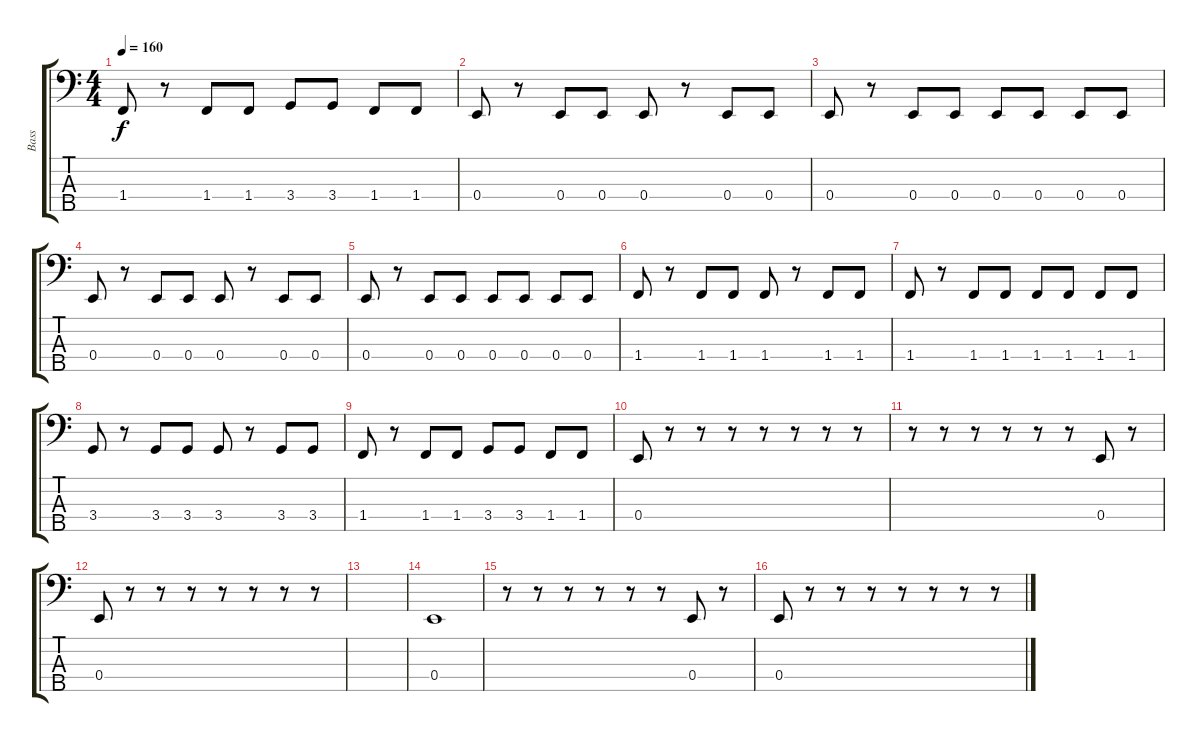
\track ("Bass" "Bass") {instrument electricbassfinger}
\staff {score tabs}
\tuning (G2 D2 A1 E1 B0) {hide}
\ts (4 4)
\tempo 160
\clef f4
\ks c
1.4.8{dy f} r.8 1.4.8 1.4.8 3.4.8 3.4.8 1.4.8 1.4.8 |
0.4.8 r.8 0.4.8 0.4.8 0.4.8 r.8 0.4.8 0.4.8 |
0.4.8 r.8 0.4.8 0.4.8 0.4.8 0.4.8 0.4.8 0.4.8 |
0.4.8 r.8 0.4.8 0.4.8 0.4.8 r.8 0.4.8 0.4.8 |
0.4.8 r.8 0.4.8 0.4.8 0.4.8 0.4.8 0.4.8 0.4.8 |
1.4.8 r.8 1.4.8 1.4.8 1.4.8 r.8 1.4.8 1.4.8 |
1.4.8 r.8 1.4.8 1.4.8 1.4.8 1.4.8 1.4.8 1.4.8 |
3.4.8 r.8 3.4.8 3.4.8 3.4.8 r.8 3.4.8 3.4.8 |
1.4.8 r.8 1.4.8 1.4.8 3.4.8 3.4.8 1.4.8 1.4.8 |
0.4.8 r.8 r.8 r.8 r.8 r.8 r.8 r.8 |
r.8 r.8 r.8 r.8 r.8 r.8 0.4.8 r.8 |
0.4.8 r.8 r.8 r.8 r.8 r.8 r.8 r.8 |
|
0.4.1 |
r.8 r.8 r.8 r.8 r.8 r.8 0.4.8 r.8 |
0.4.8 r.8 r.8 r.8 r.8 r.8 r.8 r.8
